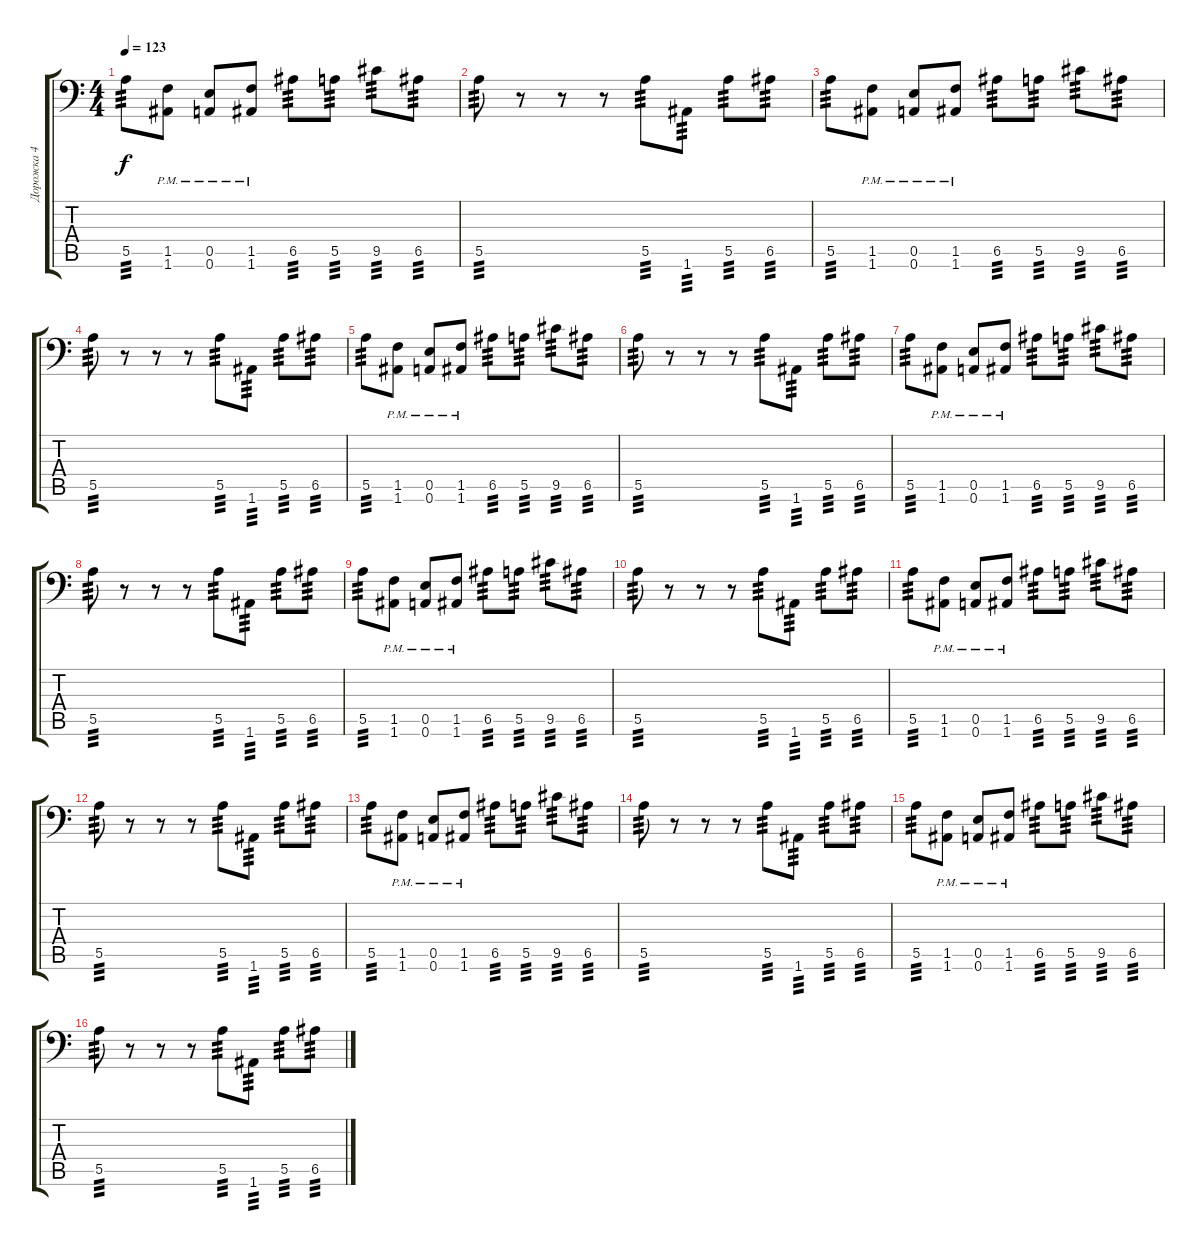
\track ("Дорожка 4" "Дорожка 4") {instrument distortionguitar}
\staff {score tabs}
\tuning (B3 Gb3 D3 A2 E2 A1) {hide}
\ts (4 4)
\tempo 123
\clef f4
\ks c
5.5.8{tp 3 dy f} (1.5{pm} 1.6{pm}).8 (0.5{pm} 0.6{pm}).8 (1.5{pm} 1.6{pm}).8 6.5.8{tp 3} 5.5.8{tp 3} 9.5.8{tp 3} 6.5.8{tp 3} |
5.5.8{tp 3} r.8 r.8 r.8 5.5.8{tp 3} 1.6.8{tp 3} 5.5.8{tp 3} 6.5.8{tp 3} |
5.5.8{tp 3} (1.5{pm} 1.6{pm}).8 (0.5{pm} 0.6{pm}).8 (1.5{pm} 1.6{pm}).8 6.5.8{tp 3} 5.5.8{tp 3} 9.5.8{tp 3} 6.5.8{tp 3} |
5.5.8{tp 3} r.8 r.8 r.8 5.5.8{tp 3} 1.6.8{tp 3} 5.5.8{tp 3} 6.5.8{tp 3} |
5.5.8{tp 3} (1.5{pm} 1.6{pm}).8 (0.5{pm} 0.6{pm}).8 (1.5{pm} 1.6{pm}).8 6.5.8{tp 3} 5.5.8{tp 3} 9.5.8{tp 3} 6.5.8{tp 3} |
5.5.8{tp 3} r.8 r.8 r.8 5.5.8{tp 3} 1.6.8{tp 3} 5.5.8{tp 3} 6.5.8{tp 3} |
5.5.8{tp 3} (1.5{pm} 1.6{pm}).8 (0.5{pm} 0.6{pm}).8 (1.5{pm} 1.6{pm}).8 6.5.8{tp 3} 5.5.8{tp 3} 9.5.8{tp 3} 6.5.8{tp 3} |
5.5.8{tp 3} r.8 r.8 r.8 5.5.8{tp 3} 1.6.8{tp 3} 5.5.8{tp 3} 6.5.8{tp 3} |
5.5.8{tp 3} (1.5{pm} 1.6{pm}).8 (0.5{pm} 0.6{pm}).8 (1.5{pm} 1.6{pm}).8 6.5.8{tp 3} 5.5.8{tp 3} 9.5.8{tp 3} 6.5.8{tp 3} |
5.5.8{tp 3} r.8 r.8 r.8 5.5.8{tp 3} 1.6.8{tp 3} 5.5.8{tp 3} 6.5.8{tp 3} |
5.5.8{tp 3} (1.5{pm} 1.6{pm}).8 (0.5{pm} 0.6{pm}).8 (1.5{pm} 1.6{pm}).8 6.5.8{tp 3} 5.5.8{tp 3} 9.5.8{tp 3} 6.5.8{tp 3} |
5.5.8{tp 3} r.8 r.8 r.8 5.5.8{tp 3} 1.6.8{tp 3} 5.5.8{tp 3} 6.5.8{tp 3} |
5.5.8{tp 3} (1.5{pm} 1.6{pm}).8 (0.5{pm} 0.6{pm}).8 (1.5{pm} 1.6{pm}).8 6.5.8{tp 3} 5.5.8{tp 3} 9.5.8{tp 3} 6.5.8{tp 3} |
5.5.8{tp 3} r.8 r.8 r.8 5.5.8{tp 3} 1.6.8{tp 3} 5.5.8{tp 3} 6.5.8{tp 3} |
5.5.8{tp 3} (1.5{pm} 1.6{pm}).8 (0.5{pm} 0.6{pm}).8 (1.5{pm} 1.6{pm}).8 6.5.8{tp 3} 5.5.8{tp 3} 9.5.8{tp 3} 6.5.8{tp 3} |
5.5.8{tp 3} r.8 r.8 r.8 5.5.8{tp 3} 1.6.8{tp 3} 5.5.8{tp 3} 6.5.8{tp 3}
